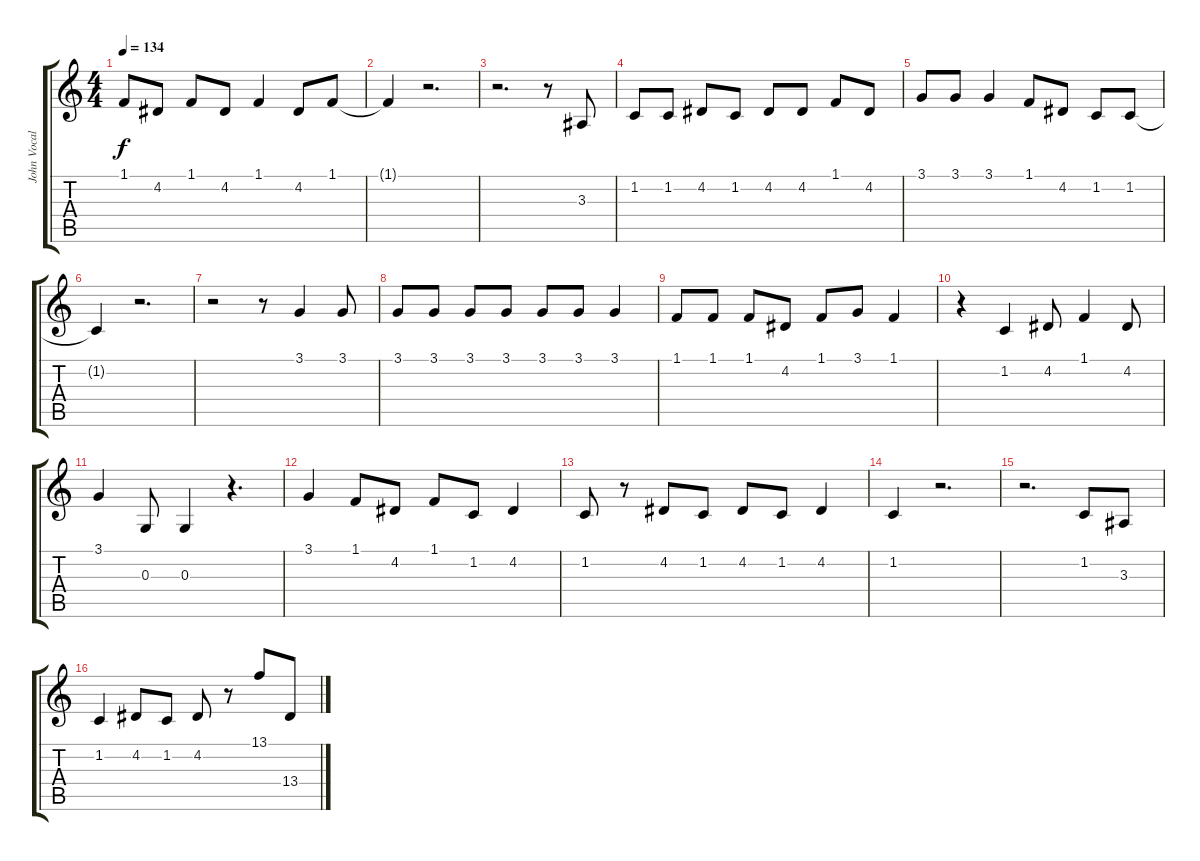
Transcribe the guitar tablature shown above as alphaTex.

\track ("John Vocal" "John Vocal") {instrument oboe}
\staff {score tabs}
\tuning (E4 B3 G3 D3 A2 E2) {hide}
\ts (4 4)
\tempo 134
\clef g2
\ks c
1.1{t}.8{dy f} 4.2.8 1.1.8 4.2.8 1.1.4 4.2.8 1.1.8 |
1.1{t}.4 r.2{d} |
r.2{d} r.8 3.3.8 |
1.2.8 1.2.8 4.2.8 1.2.8 4.2.8 4.2.8 1.1.8 4.2.8 |
3.1.8 3.1.8 3.1.4 1.1.8 4.2.8 1.2.8 1.2.8 |
1.2{t}.4 r.2{d} |
r.2 r.8 3.1.4 3.1.8 |
3.1.8 3.1.8 3.1.8 3.1.8 3.1.8 3.1.8 3.1.4 |
1.1.8 1.1.8 1.1.8 4.2.8 1.1.8 3.1.8 1.1.4 |
r.4 1.2.4 4.2.8 1.1.4 4.2.8 |
3.1.4 0.3.8 0.3.4 r.4{d} |
3.1.4 1.1.8 4.2.8 1.1.8 1.2.8 4.2.4 |
1.2.8 r.8 4.2.8 1.2.8 4.2.8 1.2.8 4.2.4 |
1.2.4 r.2{d} |
r.2{d} 1.2.8 3.3.8 |
1.2.4 4.2.8 1.2.8 4.2.8 r.8 13.1.8 13.4.8
